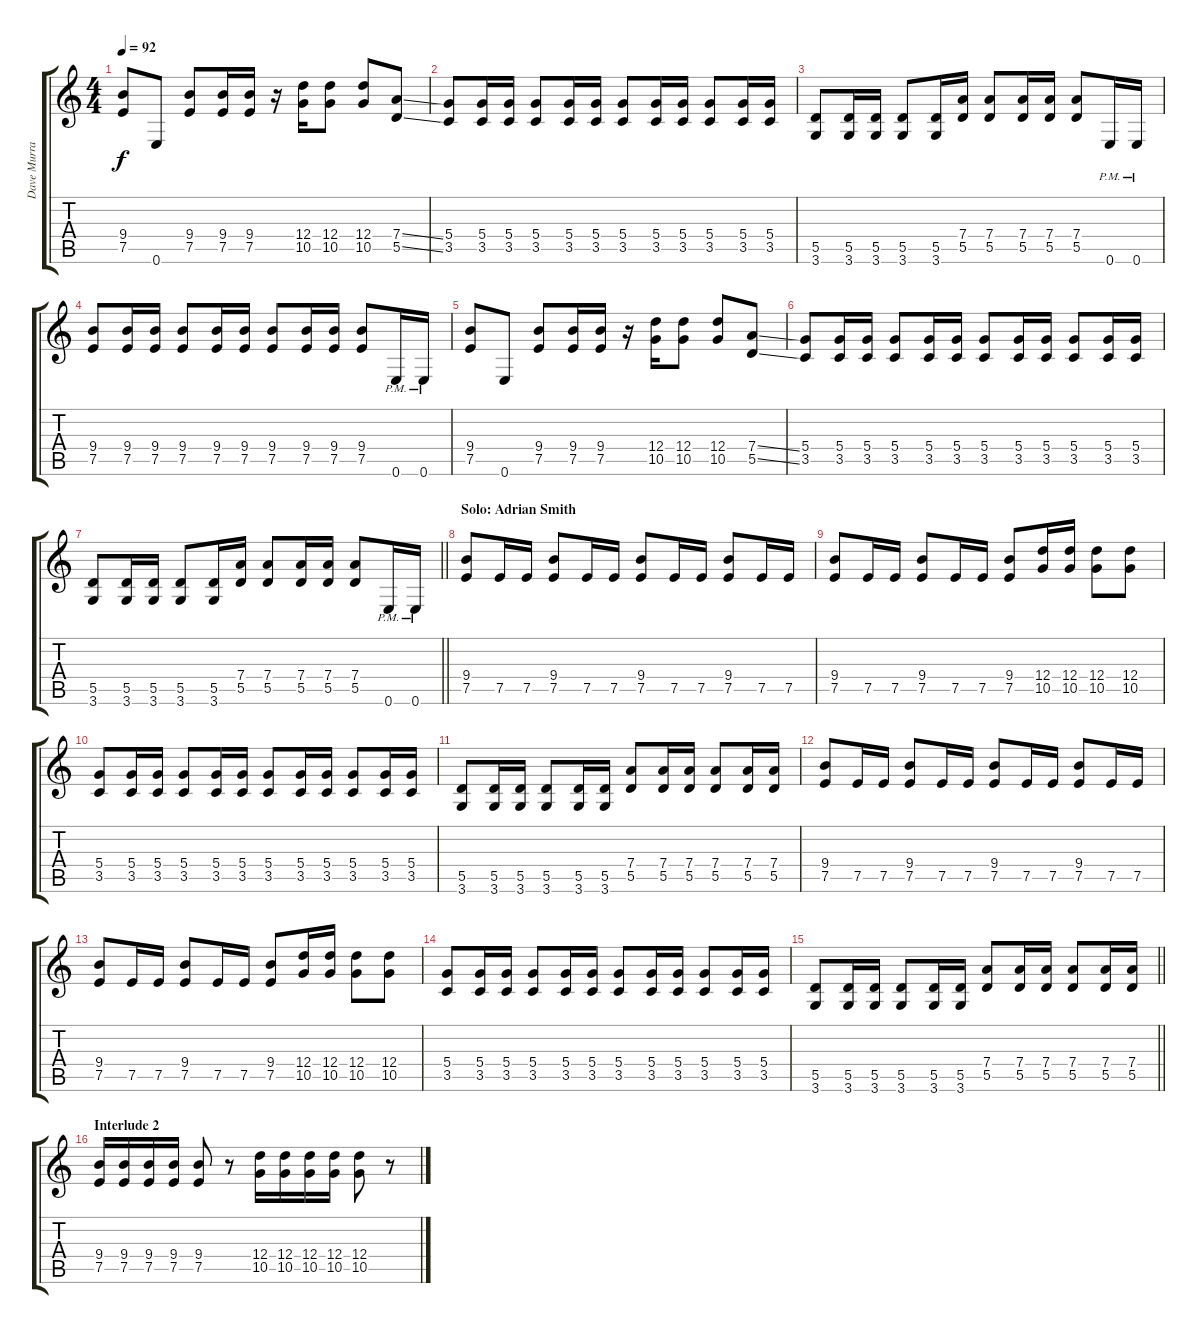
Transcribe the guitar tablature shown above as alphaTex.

\track ("Dave Murray" "Dave Murra") {instrument overdrivenguitar}
\staff {score tabs}
\tuning (E4 B3 G3 D3 A2 E2) {hide}
\ts (4 4)
\tempo 92
\clef g2
\ks c
(9.4 7.5).8{dy f} 0.6.8 (9.4 7.5).8 (9.4 7.5).16 (9.4 7.5).16 r.16 (12.4 10.5).16 (12.4 10.5).8 (12.4 10.5).8 (7.4{ss} 5.5{ss}).8 |
(5.4 3.5).8 (5.4 3.5).16 (5.4 3.5).16 (5.4 3.5).8 (5.4 3.5).16 (5.4 3.5).16 (5.4 3.5).8 (5.4 3.5).16 (5.4 3.5).16 (5.4 3.5).8 (5.4 3.5).16 (5.4 3.5).16 |
(5.5 3.6).8 (5.5 3.6).16 (5.5 3.6).16 (5.5 3.6).8 (5.5 3.6).16 (7.4 5.5).16 (7.4 5.5).8 (7.4 5.5).16 (7.4 5.5).16 (7.4 5.5).8 0.6{pm}.16 0.6{pm}.16 |
(9.4 7.5).8 (9.4 7.5).16 (9.4 7.5).16 (9.4 7.5).8 (9.4 7.5).16 (9.4 7.5).16 (9.4 7.5).8 (9.4 7.5).16 (9.4 7.5).16 (9.4 7.5).8 0.6{pm}.16 0.6{pm}.16 |
(9.4 7.5).8 0.6.8 (9.4 7.5).8 (9.4 7.5).16 (9.4 7.5).16 r.16 (12.4 10.5).16 (12.4 10.5).8 (12.4 10.5).8 (7.4{ss} 5.5{ss}).8 |
(5.4 3.5).8 (5.4 3.5).16 (5.4 3.5).16 (5.4 3.5).8 (5.4 3.5).16 (5.4 3.5).16 (5.4 3.5).8 (5.4 3.5).16 (5.4 3.5).16 (5.4 3.5).8 (5.4 3.5).16 (5.4 3.5).16 |
\barLineRight lightlight
(5.5 3.6).8 (5.5 3.6).16 (5.5 3.6).16 (5.5 3.6).8 (5.5 3.6).16 (7.4 5.5).16 (7.4 5.5).8 (7.4 5.5).16 (7.4 5.5).16 (7.4 5.5).8 0.6{pm}.16 0.6{pm}.16 |
\section ("" "Solo: Adrian Smith")
(9.4 7.5).8 7.5.16 7.5.16 (9.4 7.5).8 7.5.16 7.5.16 (9.4 7.5).8 7.5.16 7.5.16 (9.4 7.5).8 7.5.16 7.5.16 |
(9.4 7.5).8 7.5.16 7.5.16 (9.4 7.5).8 7.5.16 7.5.16 (9.4 7.5).8 (12.4 10.5).16 (12.4 10.5).16 (12.4 10.5).8 (12.4 10.5).8 |
(5.4 3.5).8 (5.4 3.5).16 (5.4 3.5).16 (5.4 3.5).8 (5.4 3.5).16 (5.4 3.5).16 (5.4 3.5).8 (5.4 3.5).16 (5.4 3.5).16 (5.4 3.5).8 (5.4 3.5).16 (5.4 3.5).16 |
(5.5 3.6).8 (5.5 3.6).16 (5.5 3.6).16 (5.5 3.6).8 (5.5 3.6).16 (5.5 3.6).16 (7.4 5.5).8 (7.4 5.5).16 (7.4 5.5).16 (7.4 5.5).8 (7.4 5.5).16 (7.4 5.5).16 |
(9.4 7.5).8 7.5.16 7.5.16 (9.4 7.5).8 7.5.16 7.5.16 (9.4 7.5).8 7.5.16 7.5.16 (9.4 7.5).8 7.5.16 7.5.16 |
(9.4 7.5).8 7.5.16 7.5.16 (9.4 7.5).8 7.5.16 7.5.16 (9.4 7.5).8 (12.4 10.5).16 (12.4 10.5).16 (12.4 10.5).8 (12.4 10.5).8 |
(5.4 3.5).8 (5.4 3.5).16 (5.4 3.5).16 (5.4 3.5).8 (5.4 3.5).16 (5.4 3.5).16 (5.4 3.5).8 (5.4 3.5).16 (5.4 3.5).16 (5.4 3.5).8 (5.4 3.5).16 (5.4 3.5).16 |
\barLineRight lightlight
(5.5 3.6).8 (5.5 3.6).16 (5.5 3.6).16 (5.5 3.6).8 (5.5 3.6).16 (5.5 3.6).16 (7.4 5.5).8 (7.4 5.5).16 (7.4 5.5).16 (7.4 5.5).8 (7.4 5.5).16 (7.4 5.5).16 |
\section ("" "Interlude 2")
(9.4 7.5).16 (9.4 7.5).16 (9.4 7.5).16 (9.4 7.5).16 (9.4 7.5).8 r.8 (12.4 10.5).16 (12.4 10.5).16 (12.4 10.5).16 (12.4 10.5).16 (12.4 10.5).8 r.8
